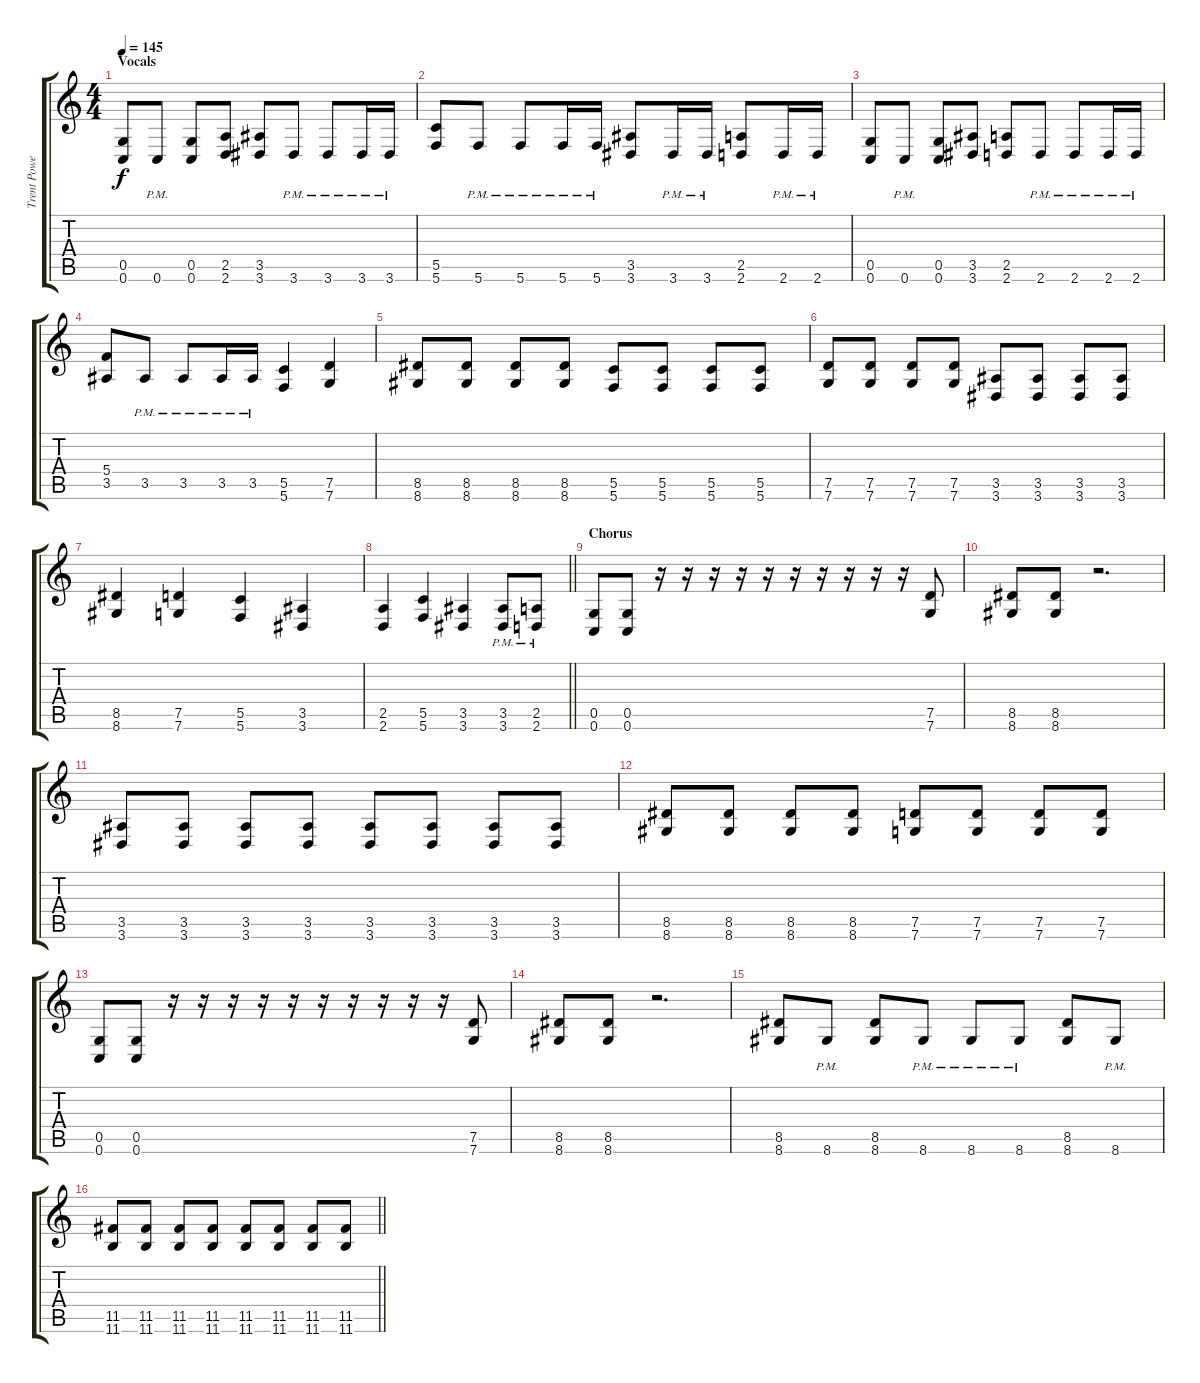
\track ("Trent Powell" "Trent Powe") {instrument distortionguitar}
\staff {score tabs}
\tuning (D4 A3 F3 C3 G2 C2) {hide}
\ts (4 4)
\section ("" "Vocals")
\tempo 145
\clef g2
\ks c
(0.5 0.6).8{dy f} 0.6{pm}.8 (0.5 0.6).8 (2.5 2.6).8 (3.5 3.6).8 3.6{pm}.8 3.6{pm}.8 3.6{pm}.16 3.6{pm}.16 |
(5.5 5.6).8 5.6{pm}.8 5.6{pm}.8 5.6{pm}.16 5.6{pm}.16 (3.5 3.6).8 3.6{pm}.16 3.6{pm}.16 (2.5 2.6).8 2.6{pm}.16 2.6{pm}.16 |
(0.5 0.6).8 0.6{pm}.8 (0.5 0.6).8 (3.5 3.6).8 (2.5 2.6).8 2.6{pm}.8 2.6{pm}.8 2.6{pm}.16 2.6{pm}.16 |
(5.4 3.5).8 3.5{pm}.8 3.5{pm}.8 3.5{pm}.16 3.5{pm}.16 (5.5 5.6).4 (7.5 7.6).4 |
(8.5 8.6).8 (8.5 8.6).8 (8.5 8.6).8 (8.5 8.6).8 (5.5 5.6).8 (5.5 5.6).8 (5.5 5.6).8 (5.5 5.6).8 |
(7.5 7.6).8 (7.5 7.6).8 (7.5 7.6).8 (7.5 7.6).8 (3.5 3.6).8 (3.5 3.6).8 (3.5 3.6).8 (3.5 3.6).8 |
(8.5 8.6).4 (7.5 7.6).4 (5.5 5.6).4 (3.5 3.6).4 |
\barLineRight lightlight
(2.5 2.6).4 (5.5 5.6).4 (3.5 3.6).4 (3.5{pm} 3.6{pm}).8 (2.5{pm} 2.6{pm}).8 |
\section ("" "Chorus")
(0.5 0.6).8 (0.5 0.6).8 r.16 r.16 r.16 r.16 r.16 r.16 r.16 r.16 r.16 r.16 (7.5 7.6).8 |
(8.5 8.6).8 (8.5 8.6).8 r.2{d} |
(3.5 3.6).8 (3.5 3.6).8 (3.5 3.6).8 (3.5 3.6).8 (3.5 3.6).8 (3.5 3.6).8 (3.5 3.6).8 (3.5 3.6).8 |
(8.5 8.6).8 (8.5 8.6).8 (8.5 8.6).8 (8.5 8.6).8 (7.5 7.6).8 (7.5 7.6).8 (7.5 7.6).8 (7.5 7.6).8 |
(0.5 0.6).8 (0.5 0.6).8 r.16 r.16 r.16 r.16 r.16 r.16 r.16 r.16 r.16 r.16 (7.5 7.6).8 |
(8.5 8.6).8 (8.5 8.6).8 r.2{d} |
(8.5 8.6).8 8.6{pm}.8 (8.5 8.6).8 8.6{pm}.8 8.6{pm}.8 8.6{pm}.8 (8.5 8.6).8 8.6{pm}.8 |
\barLineRight lightlight
(11.5 11.6).8 (11.5 11.6).8 (11.5 11.6).8 (11.5 11.6).8 (11.5 11.6).8 (11.5 11.6).8 (11.5 11.6).8 (11.5 11.6).8
